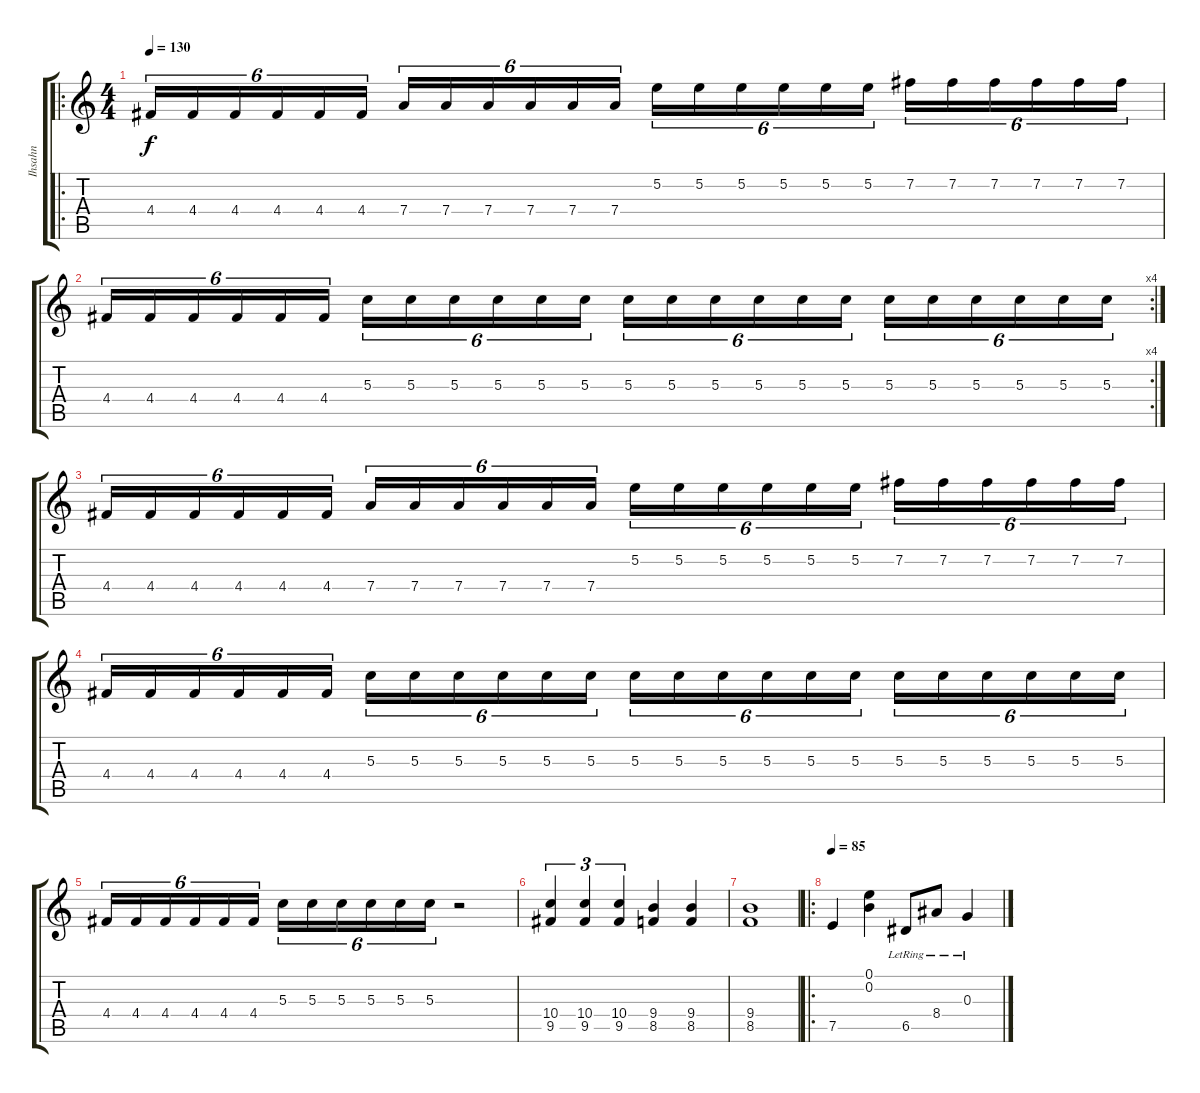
\track ("Ihsahn" "Ihsahn") {instrument distortionguitar}
\staff {score tabs}
\tuning (E4 B3 G3 D3 A2 E2) {hide}
\ro
\ts (4 4)
\tempo 130
\clef g2
\ks c
4.4.16{tu (6 4) dy f} 4.4.16{tu (6 4)} 4.4.16{tu (6 4)} 4.4.16{tu (6 4)} 4.4.16{tu (6 4)} 4.4.16{tu (6 4)} 7.4.16{tu (6 4)} 7.4.16{tu (6 4)} 7.4.16{tu (6 4)} 7.4.16{tu (6 4)} 7.4.16{tu (6 4)} 7.4.16{tu (6 4)} 5.2.16{tu (6 4)} 5.2.16{tu (6 4)} 5.2.16{tu (6 4)} 5.2.16{tu (6 4)} 5.2.16{tu (6 4)} 5.2.16{tu (6 4)} 7.2.16{tu (6 4)} 7.2.16{tu (6 4)} 7.2.16{tu (6 4)} 7.2.16{tu (6 4)} 7.2.16{tu (6 4)} 7.2.16{tu (6 4)} |
\rc 4
4.4.16{tu (6 4)} 4.4.16{tu (6 4)} 4.4.16{tu (6 4)} 4.4.16{tu (6 4)} 4.4.16{tu (6 4)} 4.4.16{tu (6 4)} 5.3.16{tu (6 4)} 5.3.16{tu (6 4)} 5.3.16{tu (6 4)} 5.3.16{tu (6 4)} 5.3.16{tu (6 4)} 5.3.16{tu (6 4)} 5.3.16{tu (6 4)} 5.3.16{tu (6 4)} 5.3.16{tu (6 4)} 5.3.16{tu (6 4)} 5.3.16{tu (6 4)} 5.3.16{tu (6 4)} 5.3.16{tu (6 4)} 5.3.16{tu (6 4)} 5.3.16{tu (6 4)} 5.3.16{tu (6 4)} 5.3.16{tu (6 4)} 5.3.16{tu (6 4)} |
4.4.16{tu (6 4)} 4.4.16{tu (6 4)} 4.4.16{tu (6 4)} 4.4.16{tu (6 4)} 4.4.16{tu (6 4)} 4.4.16{tu (6 4)} 7.4.16{tu (6 4)} 7.4.16{tu (6 4)} 7.4.16{tu (6 4)} 7.4.16{tu (6 4)} 7.4.16{tu (6 4)} 7.4.16{tu (6 4)} 5.2.16{tu (6 4)} 5.2.16{tu (6 4)} 5.2.16{tu (6 4)} 5.2.16{tu (6 4)} 5.2.16{tu (6 4)} 5.2.16{tu (6 4)} 7.2.16{tu (6 4)} 7.2.16{tu (6 4)} 7.2.16{tu (6 4)} 7.2.16{tu (6 4)} 7.2.16{tu (6 4)} 7.2.16{tu (6 4)} |
4.4.16{tu (6 4)} 4.4.16{tu (6 4)} 4.4.16{tu (6 4)} 4.4.16{tu (6 4)} 4.4.16{tu (6 4)} 4.4.16{tu (6 4)} 5.3.16{tu (6 4)} 5.3.16{tu (6 4)} 5.3.16{tu (6 4)} 5.3.16{tu (6 4)} 5.3.16{tu (6 4)} 5.3.16{tu (6 4)} 5.3.16{tu (6 4)} 5.3.16{tu (6 4)} 5.3.16{tu (6 4)} 5.3.16{tu (6 4)} 5.3.16{tu (6 4)} 5.3.16{tu (6 4)} 5.3.16{tu (6 4)} 5.3.16{tu (6 4)} 5.3.16{tu (6 4)} 5.3.16{tu (6 4)} 5.3.16{tu (6 4)} 5.3.16{tu (6 4)} |
4.4.16{tu (6 4)} 4.4.16{tu (6 4)} 4.4.16{tu (6 4)} 4.4.16{tu (6 4)} 4.4.16{tu (6 4)} 4.4.16{tu (6 4)} 5.3.16{tu (6 4)} 5.3.16{tu (6 4)} 5.3.16{tu (6 4)} 5.3.16{tu (6 4)} 5.3.16{tu (6 4)} 5.3.16{tu (6 4)} r.2 |
(10.4 9.5).4{tu (3 2)} (10.4 9.5).4{tu (3 2)} (10.4 9.5).4{tu (3 2)} (9.4 8.5).4 (9.4 8.5).4 |
(9.4 8.5).1 |
\ro
\tempo 85
7.5.4 (0.1 0.2).4 6.5{lr}.8 8.4{lr}.8 0.3{lr}.4
